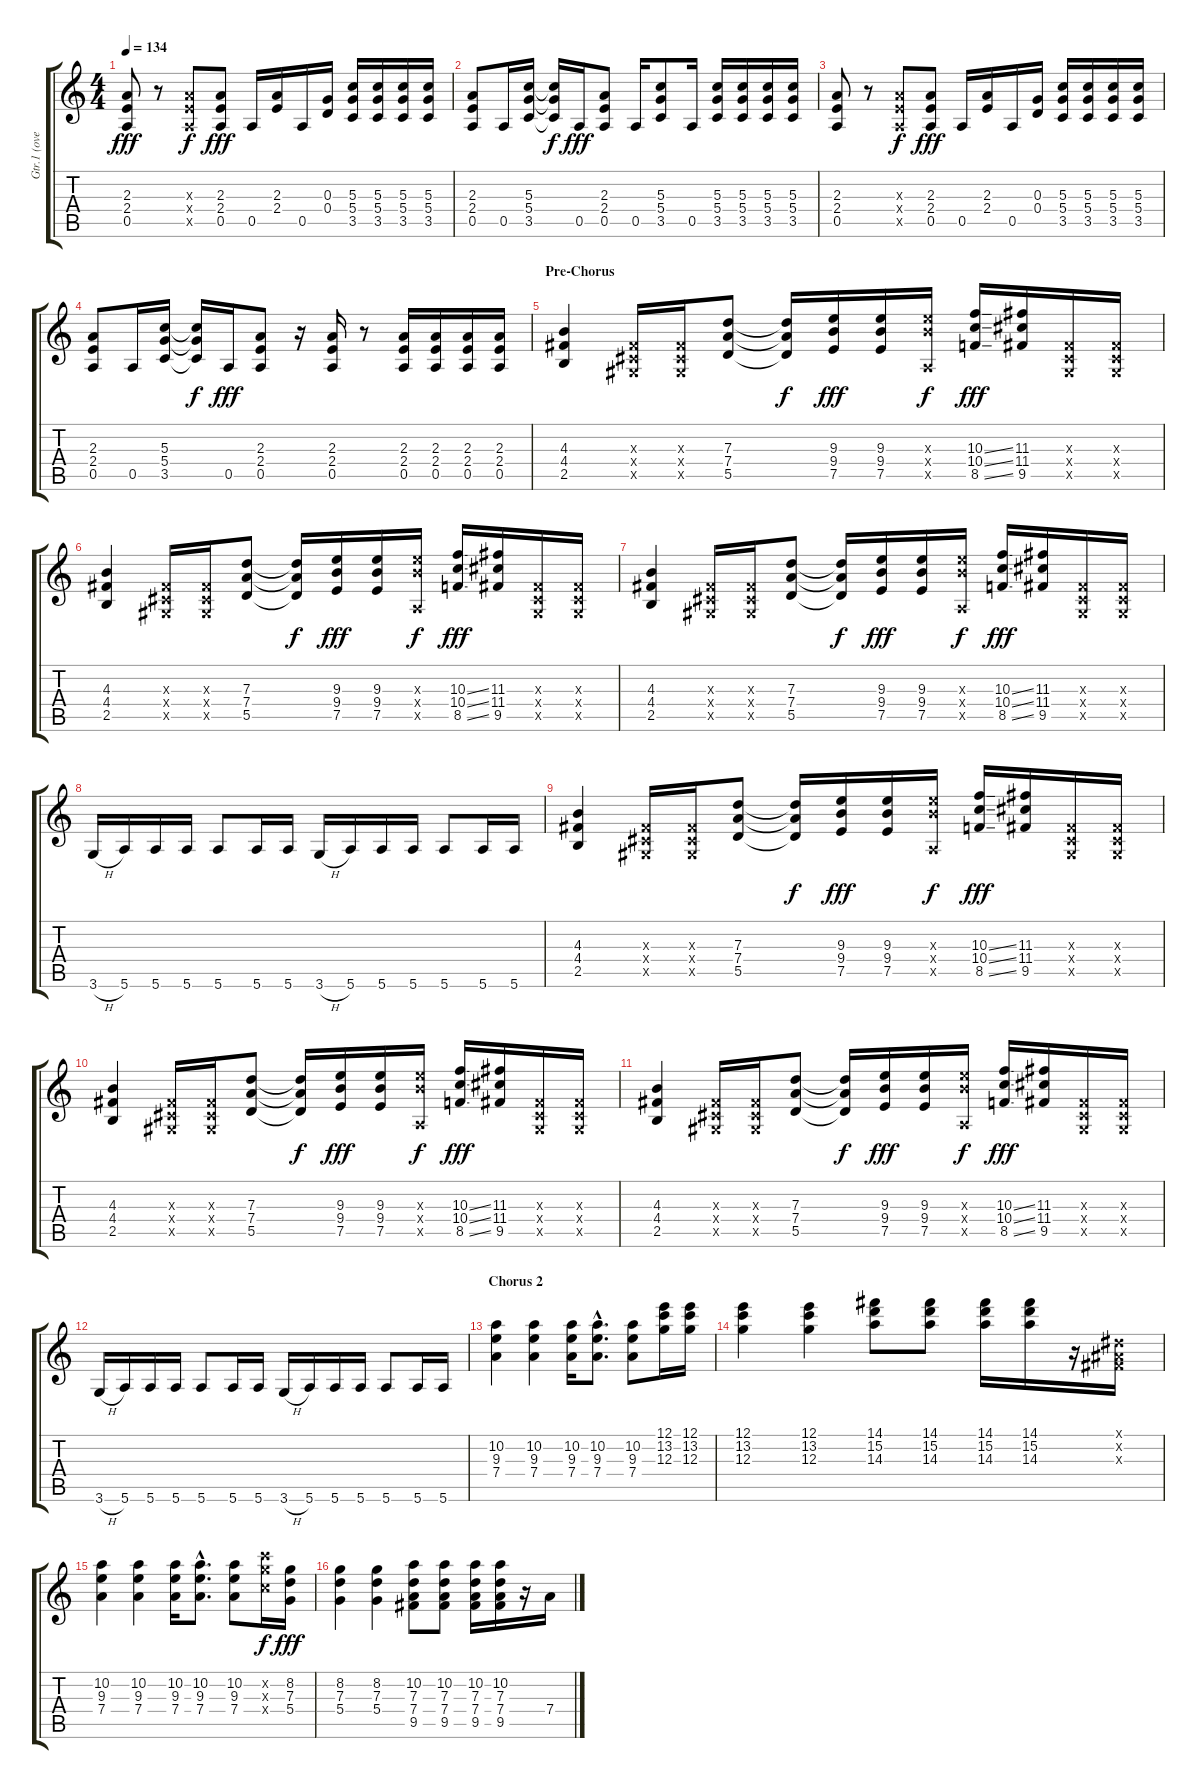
\track ("Gtr.1 (overdr.)" "Gtr.1 (ove") {instrument overdrivenguitar}
\staff {score tabs}
\tuning (E4 B3 G3 D3 A2 E2) {hide}
\ts (4 4)
\tempo 134
\clef g2
\ks c
(2.3 2.4 0.5).8{dy fff} r.8 (2.3{x} 2.4{x} 0.5{x}).8{dy f} (2.3 2.4 0.5).8{dy fff} 0.5.16 (2.3 2.4).16 0.5.16 (0.3 0.4).16 (5.3 5.4 3.5).16 (5.3 5.4 3.5).16 (5.3 5.4 3.5).16 (5.3 5.4 3.5).16 |
(2.3 2.4 0.5).8 0.5.16 (5.3 5.4 3.5).16 (5.3{t} 5.4{t} 3.5{t}).16{dy f} 0.5.16{dy fff} (2.3 2.4 0.5).8 0.5.16 (5.3 5.4 3.5).8 0.5.16 (5.3 5.4 3.5).16 (5.3 5.4 3.5).16 (5.3 5.4 3.5).16 (5.3 5.4 3.5).16 |
(2.3 2.4 0.5).8 r.8 (2.3{x} 2.4{x} 0.5{x}).8{dy f} (2.3 2.4 0.5).8{dy fff} 0.5.16 (2.3 2.4).16 0.5.16 (0.3 0.4).16 (5.3 5.4 3.5).16 (5.3 5.4 3.5).16 (5.3 5.4 3.5).16 (5.3 5.4 3.5).16 |
(2.3 2.4 0.5).8 0.5.16 (5.3 5.4 3.5).16 (5.3{t} 5.4{t} 3.5{t}).16{dy f} 0.5.16{dy fff} (2.3 2.4 0.5).8 r.16 (2.3 2.4 0.5).16 r.8 (2.3 2.4 0.5).16 (2.3 2.4 0.5).16 (2.3 2.4 0.5).16 (2.3 2.4 0.5).16 |
\section ("" "Pre-Chorus")
(4.3 4.4 2.5).4 (-1.3{x} -1.4{x} -1.5{x}).16 (-1.3{x} -1.4{x} -1.5{x}).16 (7.3 7.4 5.5).8 (7.3{t} 7.4{t} 5.5{t}).16{dy f} (9.3 9.4 7.5).16{dy fff} (9.3 9.4 7.5).16 (9.3{x} 9.4{x} 0.5{x}).16{dy f} (10.3{ss} 10.4{ss} 8.5{ss}).16{dy fff} (11.3 11.4 9.5).16 (-1.3{x} -1.4{x} -1.5{x}).16 (-1.3{x} -1.4{x} -1.5{x}).16 |
(4.3 4.4 2.5).4 (-1.3{x} -1.4{x} -1.5{x}).16 (-1.3{x} -1.4{x} -1.5{x}).16 (7.3 7.4 5.5).8 (7.3{t} 7.4{t} 5.5{t}).16{dy f} (9.3 9.4 7.5).16{dy fff} (9.3 9.4 7.5).16 (9.3{x} 9.4{x} 0.5{x}).16{dy f} (10.3{ss} 10.4{ss} 8.5{ss}).16{dy fff} (11.3 11.4 9.5).16 (-1.3{x} -1.4{x} -1.5{x}).16 (-1.3{x} -1.4{x} -1.5{x}).16 |
(4.3 4.4 2.5).4 (-1.3{x} -1.4{x} -1.5{x}).16 (-1.3{x} -1.4{x} -1.5{x}).16 (7.3 7.4 5.5).8 (7.3{t} 7.4{t} 5.5{t}).16{dy f} (9.3 9.4 7.5).16{dy fff} (9.3 9.4 7.5).16 (9.3{x} 9.4{x} 0.5{x}).16{dy f} (10.3{ss} 10.4{ss} 8.5{ss}).16{dy fff} (11.3 11.4 9.5).16 (-1.3{x} -1.4{x} -1.5{x}).16 (-1.3{x} -1.4{x} -1.5{x}).16 |
3.6{h}.16 5.6.16 5.6.16 5.6.16 5.6.8 5.6.16 5.6.16 3.6{h}.16 5.6.16 5.6.16 5.6.16 5.6.8 5.6.16 5.6.16 |
(4.3 4.4 2.5).4 (-1.3{x} -1.4{x} -1.5{x}).16 (-1.3{x} -1.4{x} -1.5{x}).16 (7.3 7.4 5.5).8 (7.3{t} 7.4{t} 5.5{t}).16{dy f} (9.3 9.4 7.5).16{dy fff} (9.3 9.4 7.5).16 (9.3{x} 9.4{x} 0.5{x}).16{dy f} (10.3{ss} 10.4{ss} 8.5{ss}).16{dy fff} (11.3 11.4 9.5).16 (-1.3{x} -1.4{x} -1.5{x}).16 (-1.3{x} -1.4{x} -1.5{x}).16 |
(4.3 4.4 2.5).4 (-1.3{x} -1.4{x} -1.5{x}).16 (-1.3{x} -1.4{x} -1.5{x}).16 (7.3 7.4 5.5).8 (7.3{t} 7.4{t} 5.5{t}).16{dy f} (9.3 9.4 7.5).16{dy fff} (9.3 9.4 7.5).16 (9.3{x} 9.4{x} 0.5{x}).16{dy f} (10.3{ss} 10.4{ss} 8.5{ss}).16{dy fff} (11.3 11.4 9.5).16 (-1.3{x} -1.4{x} -1.5{x}).16 (-1.3{x} -1.4{x} -1.5{x}).16 |
(4.3 4.4 2.5).4 (-1.3{x} -1.4{x} -1.5{x}).16 (-1.3{x} -1.4{x} -1.5{x}).16 (7.3 7.4 5.5).8 (7.3{t} 7.4{t} 5.5{t}).16{dy f} (9.3 9.4 7.5).16{dy fff} (9.3 9.4 7.5).16 (9.3{x} 9.4{x} 0.5{x}).16{dy f} (10.3{ss} 10.4{ss} 8.5{ss}).16{dy fff} (11.3 11.4 9.5).16 (-1.3{x} -1.4{x} -1.5{x}).16 (-1.3{x} -1.4{x} -1.5{x}).16 |
3.6{h}.16 5.6.16 5.6.16 5.6.16 5.6.8 5.6.16 5.6.16 3.6{h}.16 5.6.16 5.6.16 5.6.16 5.6.8 5.6.16 5.6.16 |
\section ("" "Chorus 2")
(10.2 9.3 7.4).4 (10.2 9.3 7.4).4 (10.2 9.3 7.4).16 (10.2{hac} 9.3{hac} 7.4{hac}).8{d} (10.2 9.3 7.4).8 (12.1 13.2 12.3).16 (12.1 13.2 12.3).16 |
(12.1 13.2 12.3).4 (12.1 13.2 12.3).4 (14.1 15.2 14.3).8 (14.1 15.2 14.3).8 (14.1 15.2 14.3).16 (14.1 15.2 14.3).16 r.16 (-1.1{x} -1.2{x} -1.3{x}).16 |
(10.2 9.3 7.4).4 (10.2 9.3 7.4).4 (10.2 9.3 7.4).16 (10.2{hac} 9.3{hac} 7.4{hac}).8{d} (10.2 9.3 7.4).8 (13.2{x} 12.3{x} 10.4{x}).16{dy f} (8.2 7.3 5.4).16{dy fff} |
(8.2 7.3 5.4).4 (8.2 7.3 5.4).4 (10.2 7.3 7.4 9.5).8 (10.2 7.3 7.4 9.5).8 (10.2 7.3 7.4 9.5).16 (10.2 7.3 7.4 9.5).16 r.16 7.4.16
